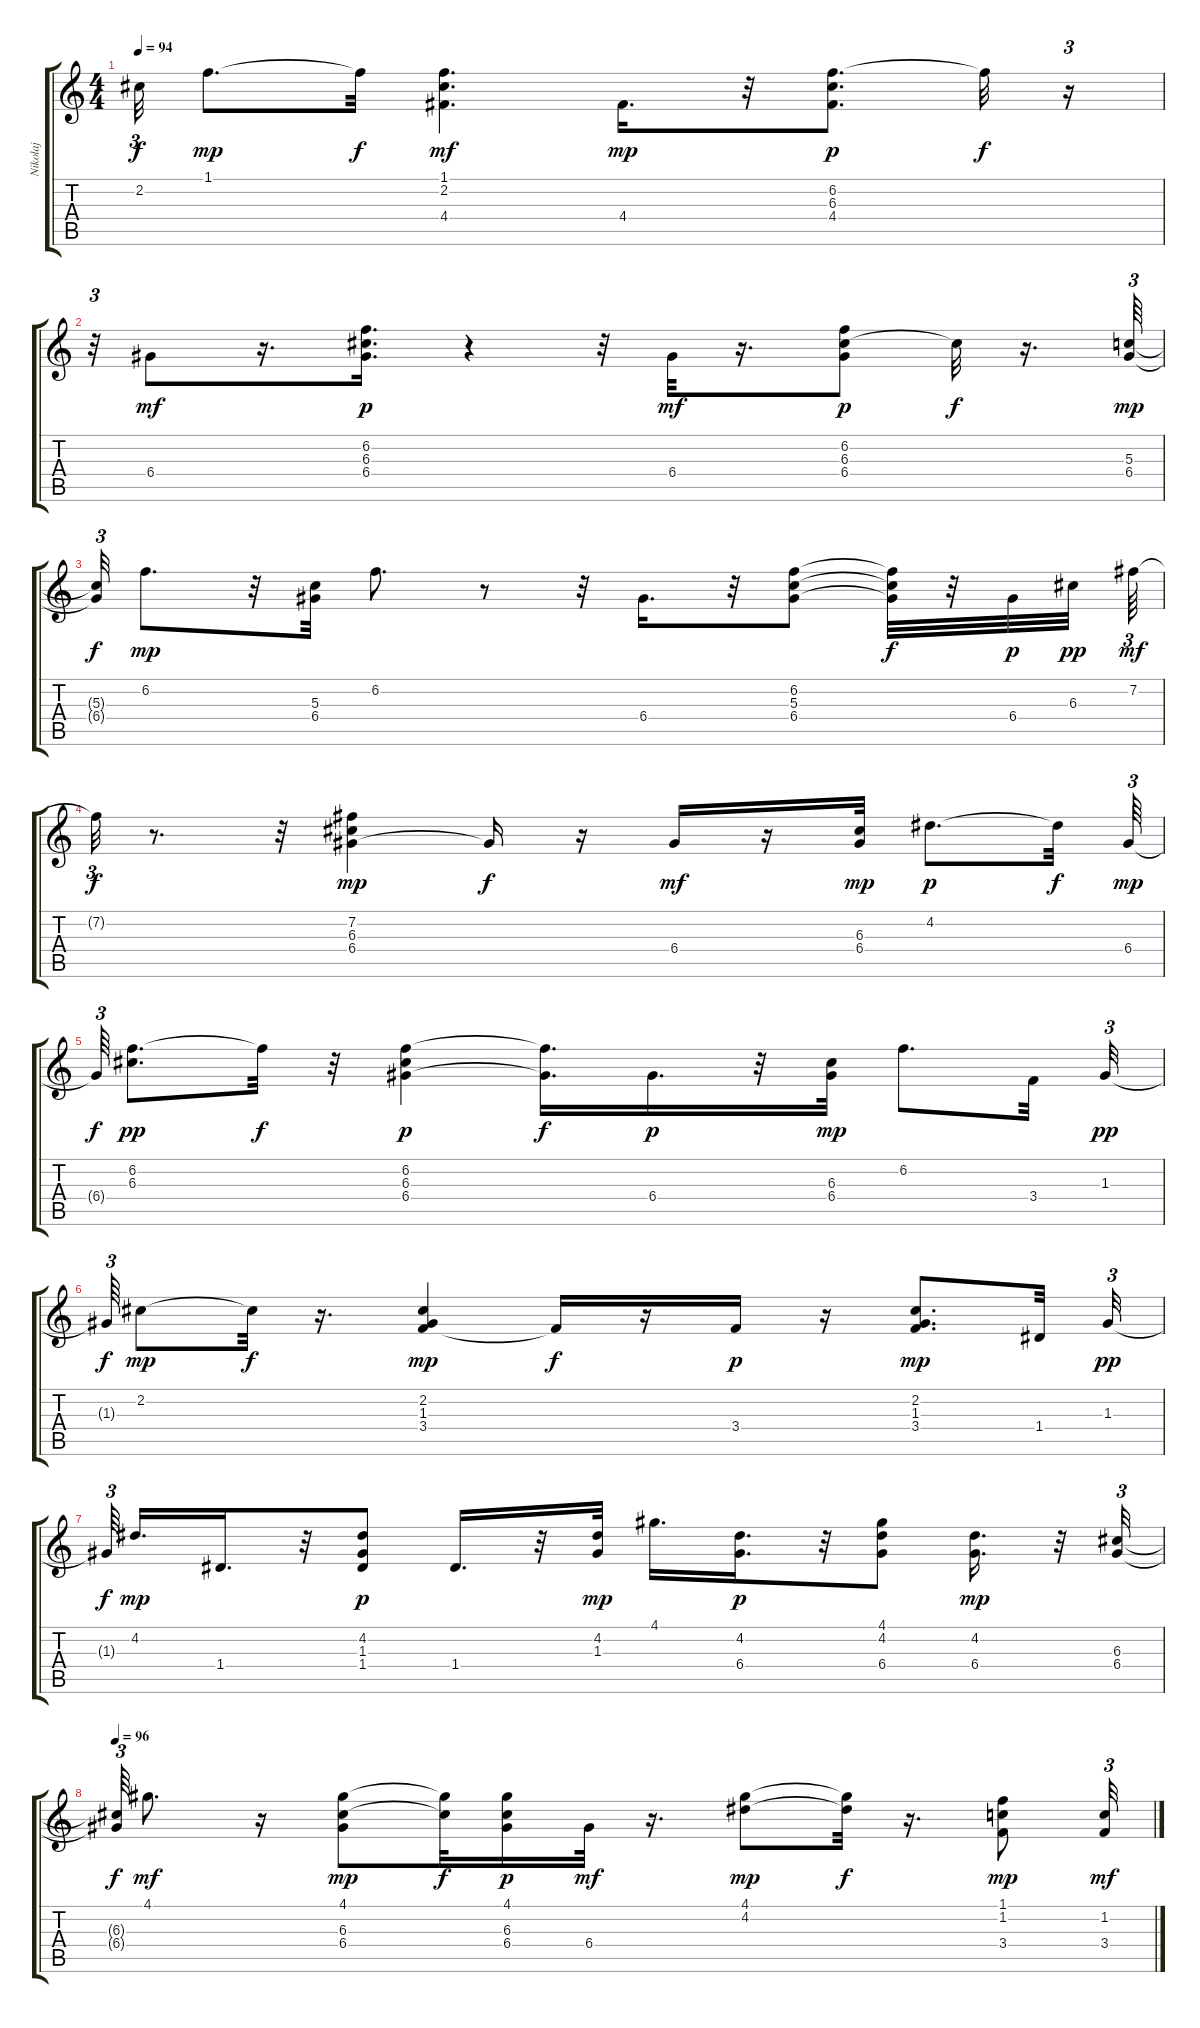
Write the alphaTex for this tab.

\track ("Nikolaj" "Nikolaj") {instrument acousticguitarsteel}
\staff {score tabs}
\tuning (E4 B3 G3 D3 A2 E2) {hide}
\ts (4 4)
\tempo 94
\clef g2
\ks c
2.2{t}.32{tu (3 2) dy f} 1.1.8{d dy mp} 1.1{t}.32{dy f} (1.1 2.2 4.4).4{d dy mf} 4.4.16{d dy mp} r.32 (6.2 6.3 4.4).8{d dy p} 6.2{t}.32{dy f} r.16{tu (3 2)} |
r.32{tu (3 2)} 6.4.8{dy mf} r.16{d} (6.2 6.3 6.4).16{d dy p} r.4 r.32 6.4.32{dy mf} r.16{d} (6.2 6.3 6.4).8{dy p} 6.3{t}.32{dy f} r.16{d} (5.3 6.4).64{tu (3 2) dy mp} |
(5.3{t} 6.4{t}).32{tu (3 2) dy f} 6.2.8{d dy mp} r.32 (5.3 6.4).32 6.2.8{d} r.8 r.32 6.4.16{d} r.32 (6.2 5.3 6.4).8 (6.2{t} 5.3{t} 6.4{t}).32{dy f} r.32 6.4.32{dy p} 6.3.32{dy pp beam splitsecondary} 7.2.64{tu (3 2) dy mf} |
7.2{t}.32{tu (3 2) dy f} r.8{d} r.32 (7.2 6.3 6.4).4{dy mp} 6.4{t}.16{dy f} r.16 6.4.16{dy mf} r.16 (6.3 6.4).32{dy mp} 4.2.8{d dy p} 4.2{t}.32{dy f} 6.4.64{tu (3 2) dy mp} |
6.4{t}.64{tu (3 2) dy f} (6.2 6.3).8{d dy pp} 6.2{t}.32{dy f} r.32 (6.2 6.3 6.4).4{dy p} (6.2{t} 6.4{t}).16{d dy f} 6.4.16{d dy p} r.32 (6.3 6.4).32{dy mp} 6.2.8{d} 3.4.32 1.3.32{tu (3 2) dy pp} |
1.3{t}.64{tu (3 2) dy f} 2.2.8{dy mp} 2.2{t}.32{dy f} r.16{d} (2.2 1.3 3.4).4{dy mp} 3.4{t}.16{dy f} r.16 3.4.16{dy p} r.16 (2.2 1.3 3.4).8{d dy mp} 1.4.32 1.3.32{tu (3 2) dy pp} |
1.3{t}.64{tu (3 2) dy f beam splitsecondary} 4.2.16{d dy mp} 1.4.16{d} r.32 (4.2 1.3 1.4).8{dy p} 1.4.16{d} r.32 (4.2 1.3).32{dy mp} 4.1.16{d} (4.2 6.4).16{d dy p} r.32 (4.1 4.2 6.4).8 (4.2 6.4).16{d dy mp} r.32 (6.3 6.4).32{tu (3 2)} |
\tempo 96
(6.3{t} 6.4{t}).64{tu (3 2) dy f} 4.1.8{d dy mf} r.16 (4.1 6.3 6.4).8{dy mp} (4.1{t} 6.3{t}).32{dy f} (4.1 6.3 6.4).16{dy p} 6.4.32{dy mf} r.16{d} (4.1 4.2).8{dy mp} (4.1{t} 4.2{t}).32{dy f} r.16{d} (1.1 1.2 3.4).8{dy mp} (1.2 3.4).32{tu (3 2) dy mf}
